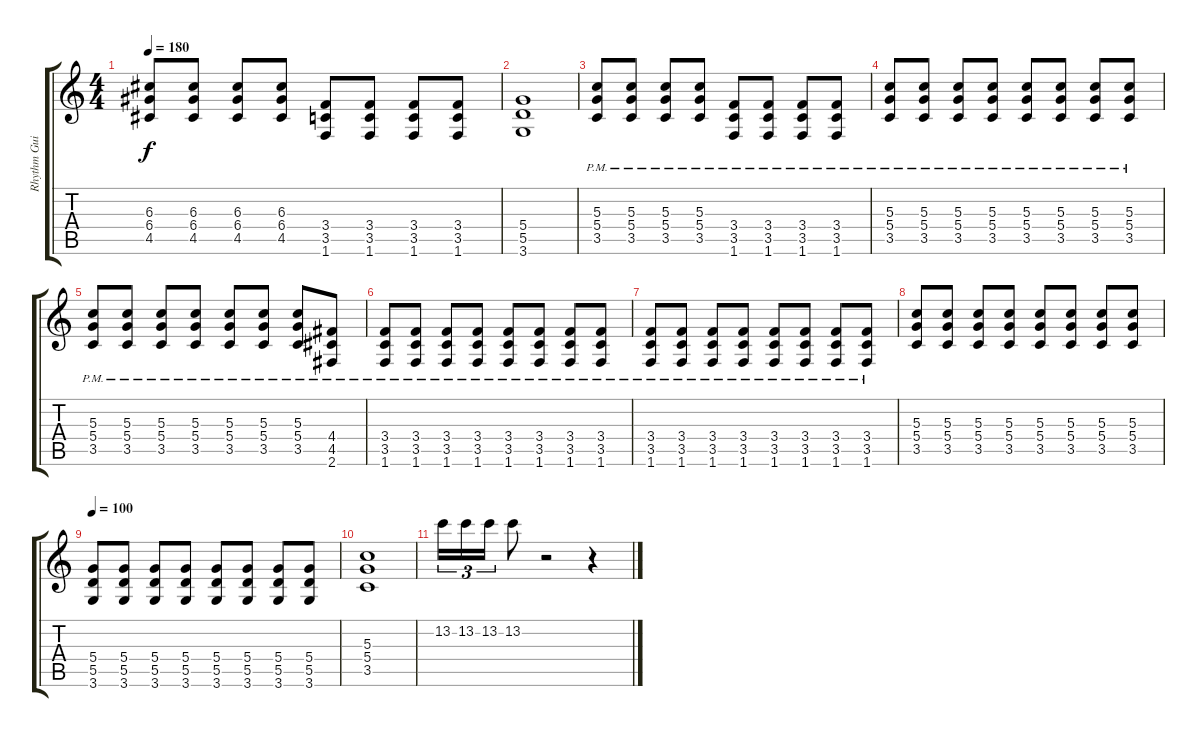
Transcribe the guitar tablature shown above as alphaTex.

\track ("Rhythm Guitar" "Rhythm Gui") {instrument distortionguitar}
\staff {score tabs}
\tuning (E4 B3 G3 D3 A2 E2) {hide}
\ts (4 4)
\tempo 180
\clef g2
\ks c
(6.3 6.4 4.5).8{dy f} (6.3 6.4 4.5).8 (6.3 6.4 4.5).8 (6.3 6.4 4.5).8 (3.4 3.5 1.6).8 (3.4 3.5 1.6).8 (3.4 3.5 1.6).8 (3.4 3.5 1.6).8 |
(5.4 5.5 3.6).1 |
(5.3{pm} 5.4{pm} 3.5{pm}).8 (5.3{pm} 5.4{pm} 3.5{pm}).8 (5.3{pm} 5.4{pm} 3.5{pm}).8 (5.3 5.4{pm} 3.5{pm}).8 (3.4{pm} 3.5{pm} 1.6{pm}).8 (3.4 3.5{pm} 1.6{pm}).8 (3.4{pm} 3.5{pm} 1.6).8 (3.4 3.5{pm} 1.6{pm}).8 |
(5.3{pm} 5.4{pm} 3.5{pm}).8 (5.3{pm} 5.4{pm} 3.5{pm}).8 (5.3{pm} 5.4{pm} 3.5{pm}).8 (5.3{pm} 5.4{pm} 3.5{pm}).8 (5.3{pm} 5.4{pm} 3.5{pm}).8 (5.3{pm} 5.4{pm} 3.5{pm}).8 (5.3{pm} 5.4{pm} 3.5{pm}).8 (5.3{pm} 5.4{pm} 3.5{pm}).8 |
(5.3{pm} 5.4{pm} 3.5{pm}).8 (5.3{pm} 5.4{pm} 3.5{pm}).8 (5.3{pm} 5.4{pm} 3.5{pm}).8 (5.3{pm} 5.4{pm} 3.5{pm}).8 (5.3{pm} 5.4{pm} 3.5{pm}).8 (5.3{pm} 5.4{pm} 3.5{pm}).8 (5.3{pm} 5.4{pm} 3.5{pm}).8 (4.4{pm} 4.5{pm} 2.6{pm}).8 |
(3.4{pm} 3.5{pm} 1.6{pm}).8 (3.4{pm} 3.5{pm} 1.6{pm}).8 (3.4{pm} 3.5{pm} 1.6{pm}).8 (3.4{pm} 3.5{pm} 1.6{pm}).8 (3.4{pm} 3.5{pm} 1.6{pm}).8 (3.4{pm} 3.5{pm} 1.6{pm}).8 (3.4{pm} 3.5{pm} 1.6{pm}).8 (3.4{pm} 3.5{pm} 1.6{pm}).8 |
(3.4{pm} 3.5{pm} 1.6{pm}).8 (3.4{pm} 3.5{pm} 1.6{pm}).8 (3.4{pm} 3.5{pm} 1.6{pm}).8 (3.4{pm} 3.5{pm} 1.6{pm}).8 (3.4{pm} 3.5{pm} 1.6{pm}).8 (3.4{pm} 3.5{pm} 1.6{pm}).8 (3.4{pm} 3.5{pm} 1.6{pm}).8 (3.4{pm} 3.5{pm} 1.6{pm}).8 |
(5.3 5.4 3.5).8 (5.3 5.4 3.5).8 (5.3 5.4 3.5).8 (5.3 5.4 3.5).8 (5.3 5.4 3.5).8 (5.3 5.4 3.5).8 (5.3 5.4 3.5).8 (5.3 5.4 3.5).8 |
\tempo 100
(5.4 5.5 3.6).8 (5.4 5.5 3.6).8 (5.4 5.5 3.6).8 (5.4 5.5 3.6).8 (5.4 5.5 3.6).8 (5.4 5.5 3.6).8 (5.4 5.5 3.6).8 (5.4 5.5 3.6).8 |
(5.3 5.4 3.5).1 |
13.2.16{tu (3 2)} 13.2.16{tu (3 2)} 13.2.16{tu (3 2)} 13.2.8 r.2 r.4
